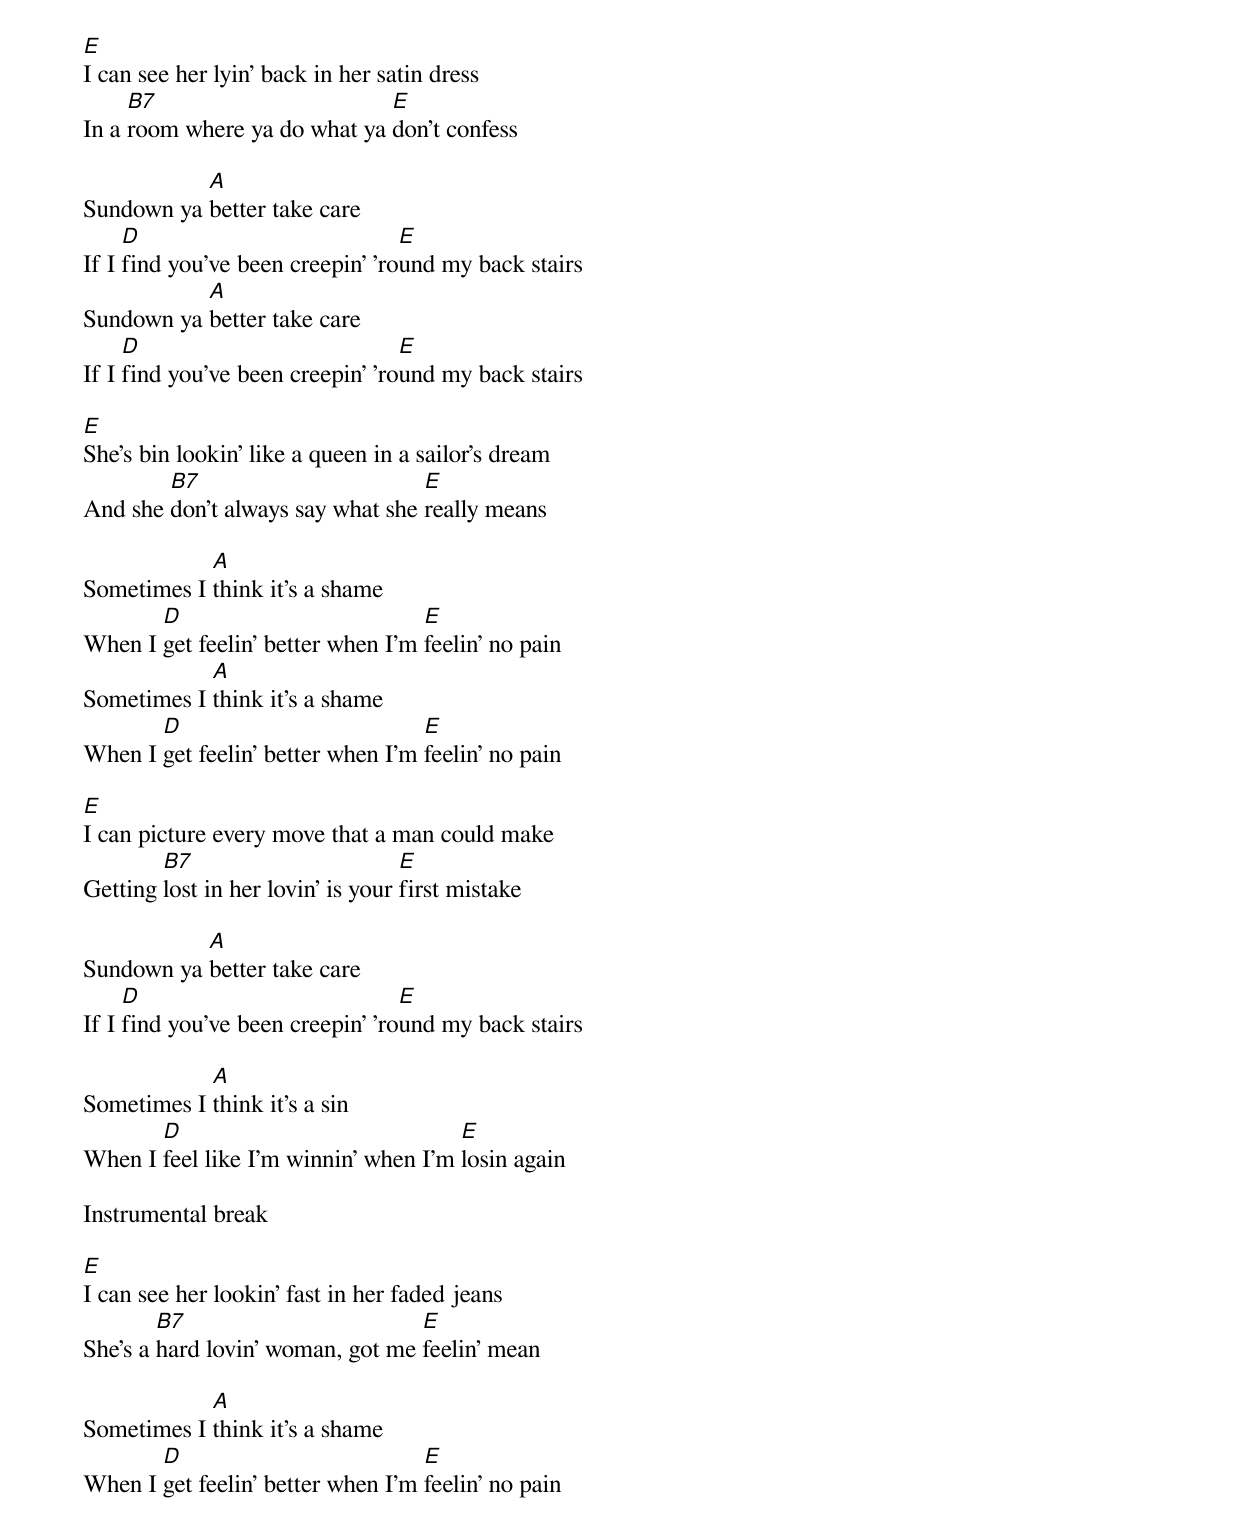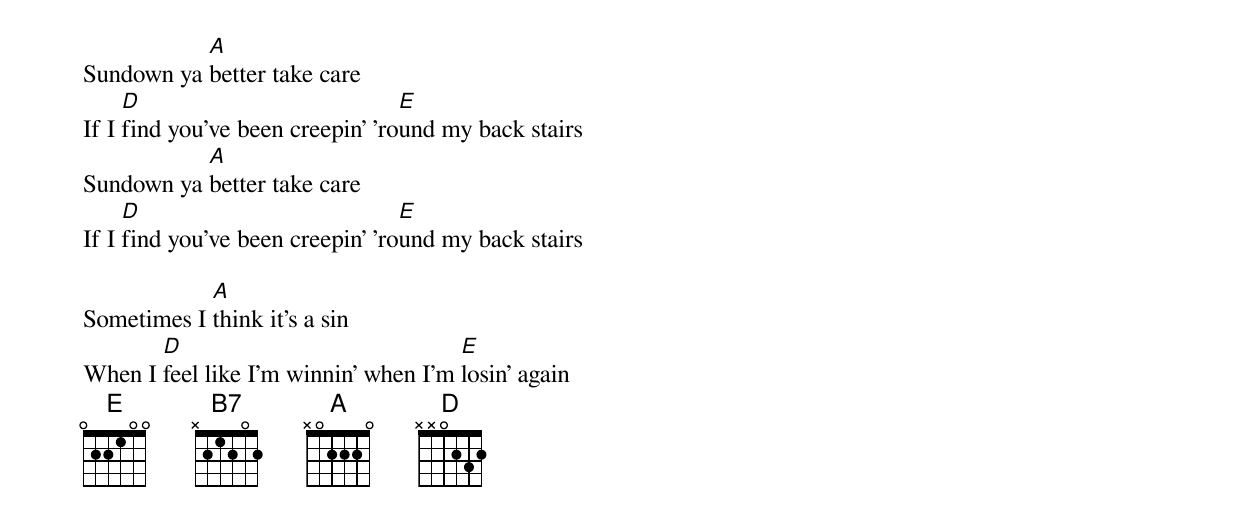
[E]I can see her lyin' back in her satin dress
In a [B7]room where ya do what ya [E]don't confess

Sundown ya [A]better take care
If I [D]find you've been creepin' 'ro[E]und my back stairs
Sundown ya [A]better take care
If I [D]find you've been creepin' 'ro[E]und my back stairs

[E]She's bin lookin' like a queen in a sailor's dream
And she [B7]don't always say what she [E]really means

Sometimes I [A]think it's a shame
When I [D]get feelin' better when I'm [E]feelin' no pain
Sometimes I [A]think it's a shame
When I [D]get feelin' better when I'm [E]feelin' no pain

[E]I can picture every move that a man could make
Getting [B7]lost in her lovin' is your [E]first mistake

Sundown ya [A]better take care
If I [D]find you've been creepin' 'ro[E]und my back stairs

Sometimes I [A]think it's a sin
When I [D]feel like I'm winnin' when I'm [E]losin again

Instrumental break

[E]I can see her lookin' fast in her faded jeans
She's a [B7]hard lovin' woman, got me [E]feelin' mean

Sometimes I [A]think it's a shame
When I [D]get feelin' better when I'm [E]feelin' no pain

Sundown ya [A]better take care
If I [D]find you've been creepin' 'ro[E]und my back stairs
Sundown ya [A]better take care
If I [D]find you've been creepin' 'ro[E]und my back stairs

Sometimes I [A]think it's a sin
When I [D]feel like I'm winnin' when I'm [E]losin' again
